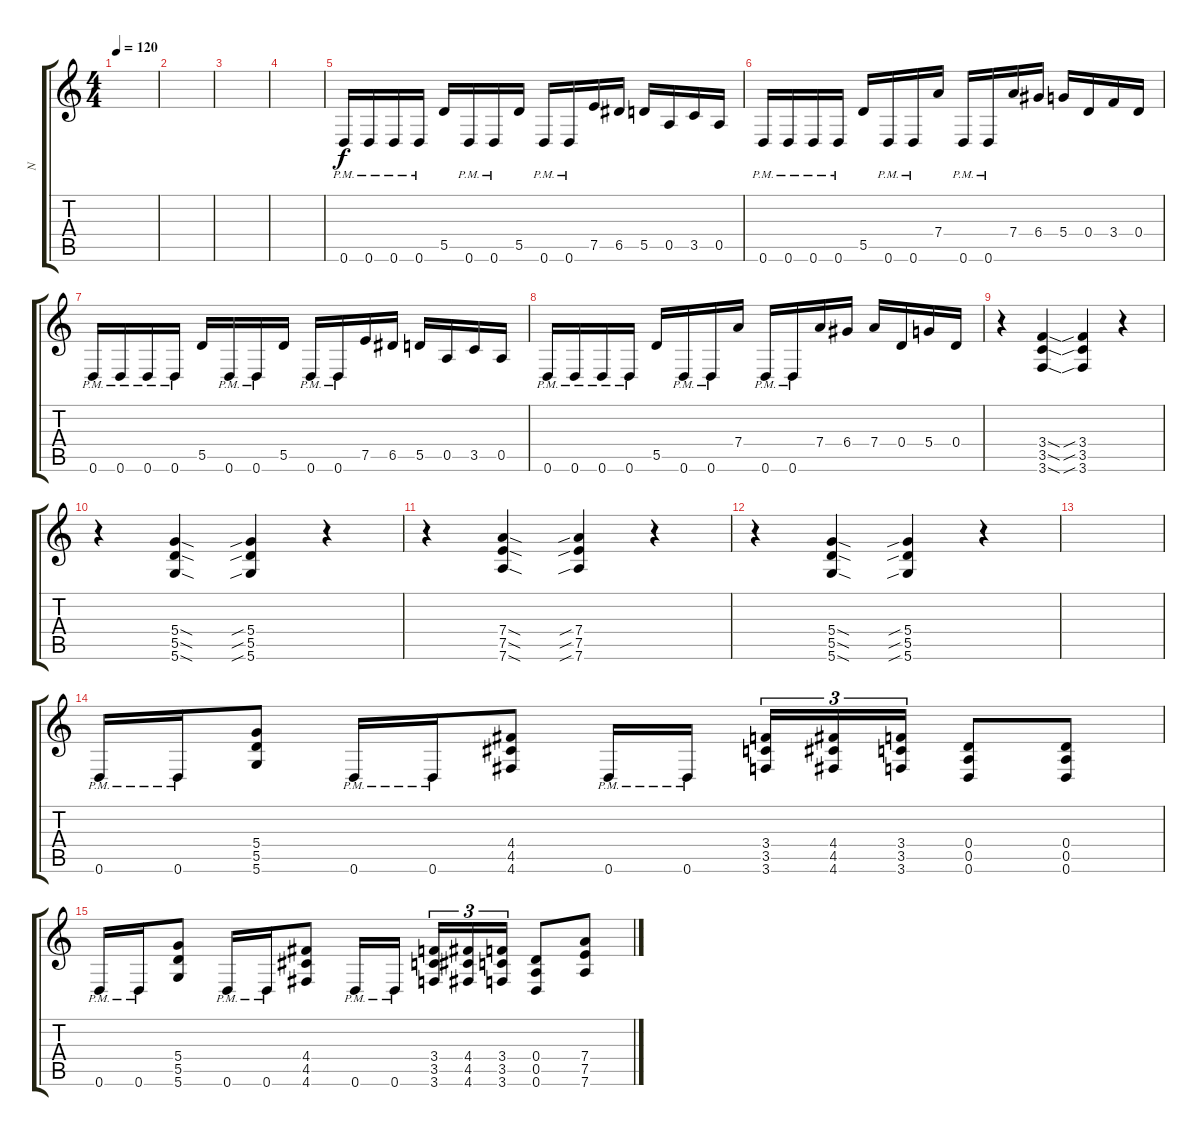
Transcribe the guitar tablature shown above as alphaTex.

\track ("N" "N") {instrument distortionguitar}
\staff {score tabs}
\tuning (E4 B3 G3 D3 A2 D2) {hide}
\ts (4 4)
\tempo 120
\clef g2
\ks c
|
|
|
|
0.6{pm}.16 0.6{pm}.16 0.6{pm}.16 0.6{pm}.16 5.5.16 0.6{pm}.16 0.6{pm}.16 5.5.16 0.6{pm}.16 0.6{pm}.16 7.5.16 6.5.16 5.5.16 0.5.16 3.5.16 0.5.16 |
0.6{pm}.16 0.6{pm}.16 0.6{pm}.16 0.6{pm}.16 5.5.16 0.6{pm}.16 0.6{pm}.16 7.4.16 0.6{pm}.16 0.6{pm}.16 7.4.16 6.4.16 5.4.16 0.4.16 3.4.16 0.4.16 |
0.6{pm}.16 0.6{pm}.16 0.6{pm}.16 0.6{pm}.16 5.5.16 0.6{pm}.16 0.6{pm}.16 5.5.16 0.6{pm}.16 0.6{pm}.16 7.5.16 6.5.16 5.5.16 0.5.16 3.5.16 0.5.16 |
0.6{pm}.16 0.6{pm}.16 0.6{pm}.16 0.6{pm}.16 5.5.16 0.6{pm}.16 0.6{pm}.16 7.4.16 0.6{pm}.16 0.6{pm}.16 7.4.16 6.4.16 7.4.16 0.4.16 5.4.16 0.4.16 |
r.4 (3.4{sod} 3.5{sod} 3.6{sod}).4 (3.4{sib} 3.5{sib} 3.6{sib}).4 r.4 |
r.4 (5.4{sod} 5.5{sod} 5.6{sod}).4 (5.4{sib} 5.5{sib} 5.6{sib}).4 r.4 |
r.4 (7.4{sod} 7.5{sod} 7.6{sod}).4 (7.4{sib} 7.5{sib} 7.6{sib}).4 r.4 |
r.4 (5.4{sod} 5.5{sod} 5.6{sod}).4 (5.4{sib} 5.5{sib} 5.6{sib}).4 r.4 |
|
0.6{pm}.16 0.6{pm}.16 (5.4 5.5 5.6).8 0.6{pm}.16 0.6{pm}.16 (4.4 4.5 4.6).8 0.6{pm}.16 0.6{pm}.16{beam splitsecondary} (3.4 3.5 3.6).16{tu (3 2)} (4.4 4.5 4.6).16{tu (3 2)} (3.4 3.5 3.6).16{tu (3 2)} (0.4 0.5 0.6).8 (0.4 0.5 0.6).8 |
0.6{pm}.16 0.6{pm}.16 (5.4 5.5 5.6).8 0.6{pm}.16 0.6{pm}.16 (4.4 4.5 4.6).8 0.6{pm}.16 0.6{pm}.16{beam splitsecondary} (3.4 3.5 3.6).16{tu (3 2)} (4.4 4.5 4.6).16{tu (3 2)} (3.4 3.5 3.6).16{tu (3 2)} (0.4 0.5 0.6).8 (7.4 7.5 7.6).8
